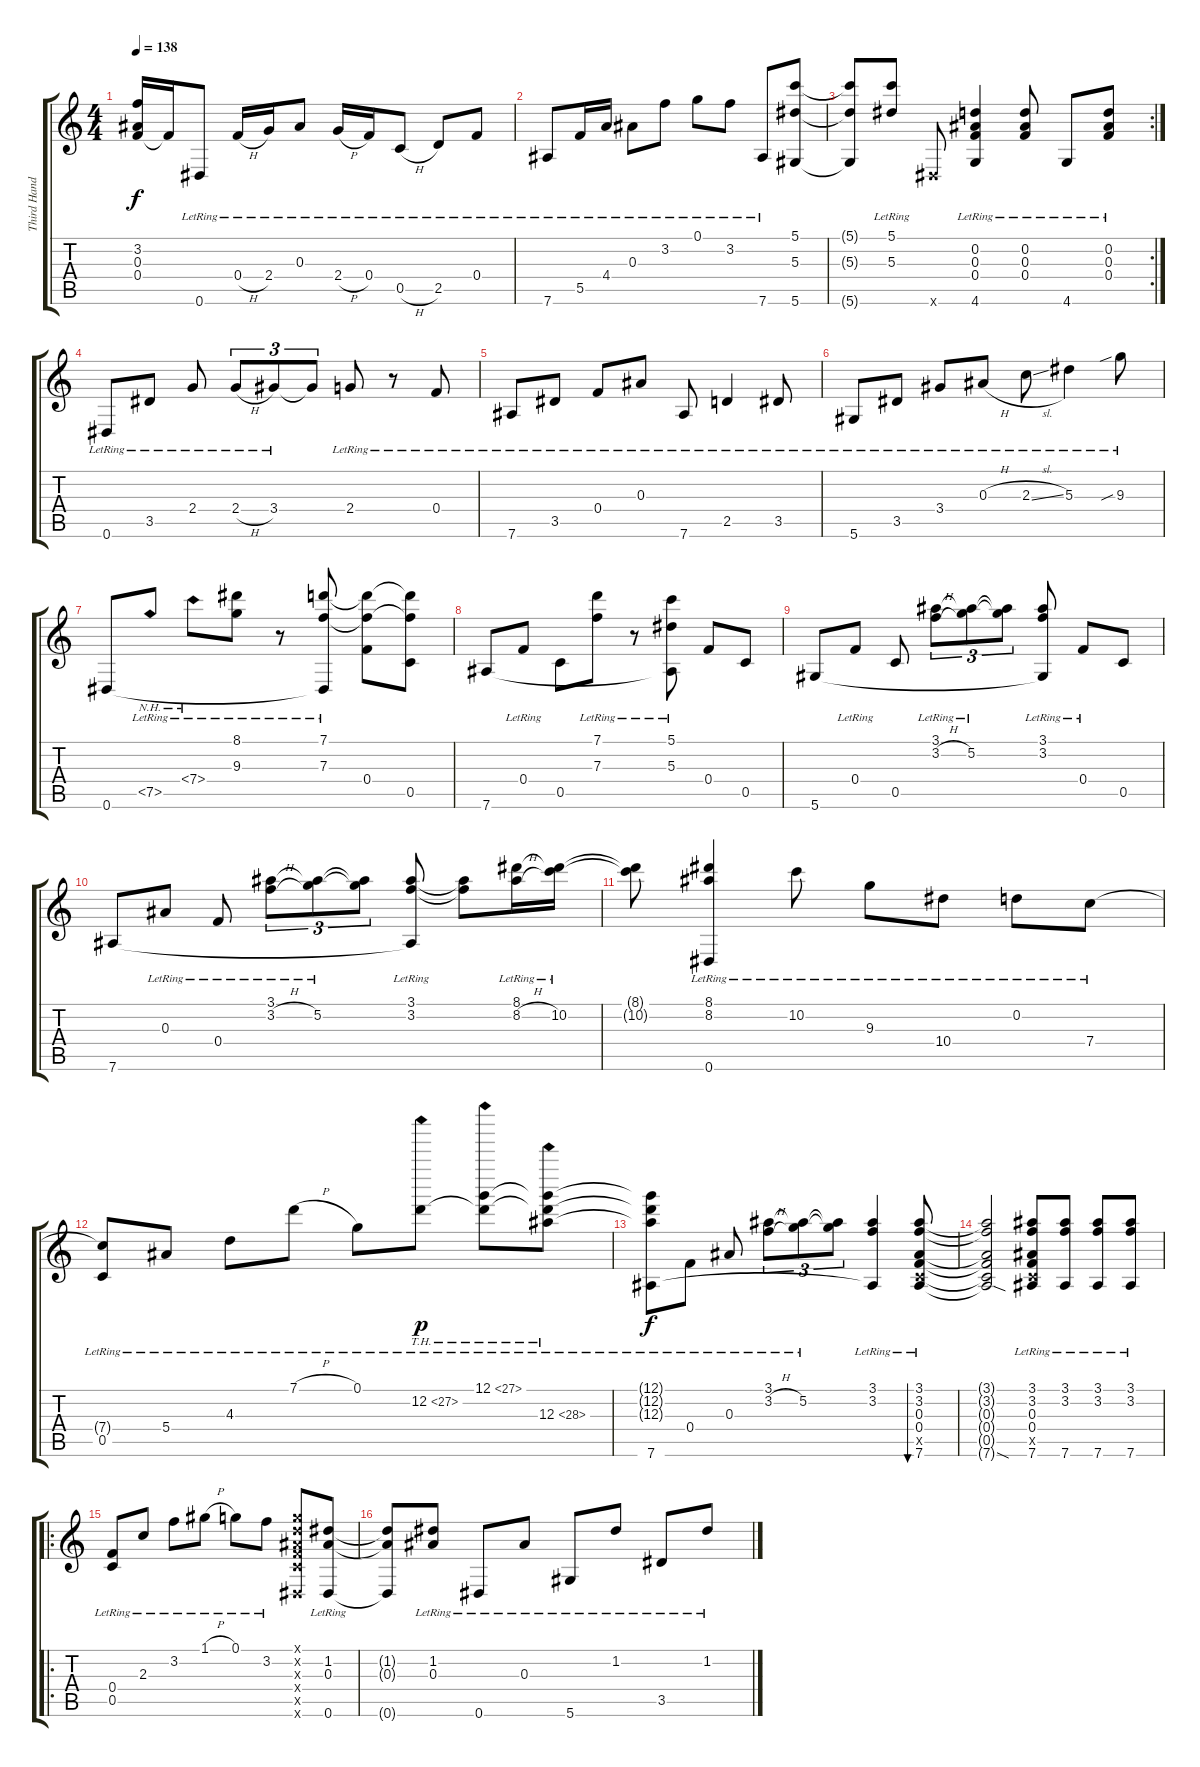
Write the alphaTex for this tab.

\track ("Third Hand Capo" "Third Hand") {instrument acousticguitarsteel}
\staff {score tabs}
\tuning (G4 D4 Bb3 F3 C3 Eb2) {hide}
\ts (4 4)
\tempo 138
\clef g2
\ks c
(3.2{t} 0.3{t} 0.4{t}).16{dy f} 0.4{t}.16 0.6{lr}.8 0.4{h lr}.16 2.4{lr}.16 0.3{lr}.8 2.4{h lr}.16 0.4{lr}.16 0.5{h lr}.8 2.5{lr}.8 0.4{lr}.8 |
7.6{lr}.8 5.5{lr}.16 4.4{lr}.16 0.3{lr}.8 3.2{lr}.8 0.1{lr}.8 3.2{lr}.8 7.6{lr}.8 (5.1 5.3 5.6).8 |
\rc 2
(5.1{t} 5.3{t} 5.6{t}).8 (5.1{lr} 5.3{lr}).8 0.6{x}.8 (0.2{lr} 0.3{lr} 0.4{lr} 4.6{lr}).4 (0.2{lr} 0.3{lr} 0.4{lr}).8 4.6{lr}.8 (0.2{lr} 0.3{lr} 0.4{lr}).8 |
0.6{lr}.8 3.5{lr}.8 2.4{lr}.8 2.4{h lr}.8{tu (3 2)} 3.4{lr}.8{tu (3 2)} 3.4{t}.8{tu (3 2)} 2.4{lr}.8 r.8 0.4{lr}.8 |
7.6{lr}.8 3.5{lr}.8 0.4{lr}.8 0.3{lr}.8 7.6{lr}.8 2.5{lr}.4 3.5{lr}.8 |
5.6{lr}.8 3.5{lr}.8 3.4{lr}.8 0.3{h lr}.8 2.3{sl lr}.8 5.3{lr}.4 9.3{sib lr}.8 |
0.6.8 7.5{nh lr}.8 7.4{nh lr}.8 (8.1{lr} 9.3{lr}).8 r.8 (7.1{lr} 7.3{lr} 0.6{t}).8 (7.1{t} 7.3{t} 0.4).8 (7.1{t} 7.3{t} 0.5).8 |
7.6.8 0.4{lr}.8 0.5.8 (7.1{lr} 7.3{lr}).8 r.8 (5.1{lr} 5.3{lr} 7.6{t}).8 0.4.8 0.5.8 |
5.6.8 0.4{lr}.8 0.5.8 (3.1{lr} 3.2{h lr}).8{tu (3 2)} (3.1{t} 5.2{lr}).8{tu (3 2)} (3.1{t} 5.2{t}).8{tu (3 2)} (3.1{lr} 3.2{lr} 5.6{t}).8 0.4{lr}.8 0.5.8 |
7.6.8 0.3{lr}.8 0.4{lr}.8 (3.1{lr} 3.2{h lr}).8{tu (3 2)} (3.1{t} 5.2{lr}).8{tu (3 2)} (3.1{t} 5.2{t}).8{tu (3 2)} (3.1{lr} 3.2{lr} 7.6{t}).8 (3.1{t} 3.2{t}).8 (8.1{lr} 8.2{h lr}).16 (8.1{t} 10.2{lr}).16 |
(8.1{t} 10.2{t}).8 (8.1{lr} 8.2{lr} 0.6{lr}).4 10.2{lr}.8 9.3{lr}.8 10.4{lr}.8 0.2{lr}.8 7.4{lr}.8 |
(7.4{t} 0.5{lr}).8 5.4{lr}.8 4.3{lr}.8 7.1{h lr}.8 0.1{lr}.8 12.2{th 15 lr}.8{dy p} (12.1{th 15 lr} 12.2{t}).8 (12.1{t} 12.2{t} 12.3{th 16 lr}).8 |
(12.1{t} 12.2{t} 12.3{t} 7.6{lr}).8{dy f} 0.4{lr}.8 0.3{lr}.8 (3.1{lr} 3.2{h lr}).8{tu (3 2)} (3.1{t} 5.2{lr}).8{tu (3 2)} (3.1{t} 5.2{t}).8{tu (3 2)} (3.1{lr} 3.2{lr} 7.6{t}).4 (3.1{lr} 3.2{lr} 0.3{lr} 0.4{lr} 0.5{x} 7.6{lr}).8{bu 480} |
(3.1{t} 3.2{t} 0.3{t} 0.4{t} 0.5{t} 7.6{sod t}).2 (3.1{lr} 3.2{lr} 0.3{lr} 0.4{lr} 0.5{x} 7.6{lr}).8 (3.1{lr} 3.2{lr} 7.6{lr}).8 (3.1{lr} 3.2{lr} 7.6{lr}).8 (3.1{lr} 3.2{lr} 7.6{lr}).8 |
\ro
(0.4{lr} 0.5{lr}).8 2.3{lr}.8 3.2{lr}.8 1.1{h lr}.8 0.1{lr}.8 3.2{lr}.8 (0.1{x} 0.2{x} 0.3{x} 0.4{x} 0.5{x} 0.6{x}).8 (1.2{lr} 0.3{lr} 0.6{lr}).8 |
(1.2{t} 0.3{t} 0.6{t}).8 (1.2{lr} 0.3{lr}).8 0.6{lr}.8 0.3{lr}.8 5.6{lr}.8 1.2{lr}.8 3.5{lr}.8 1.2{lr}.8
